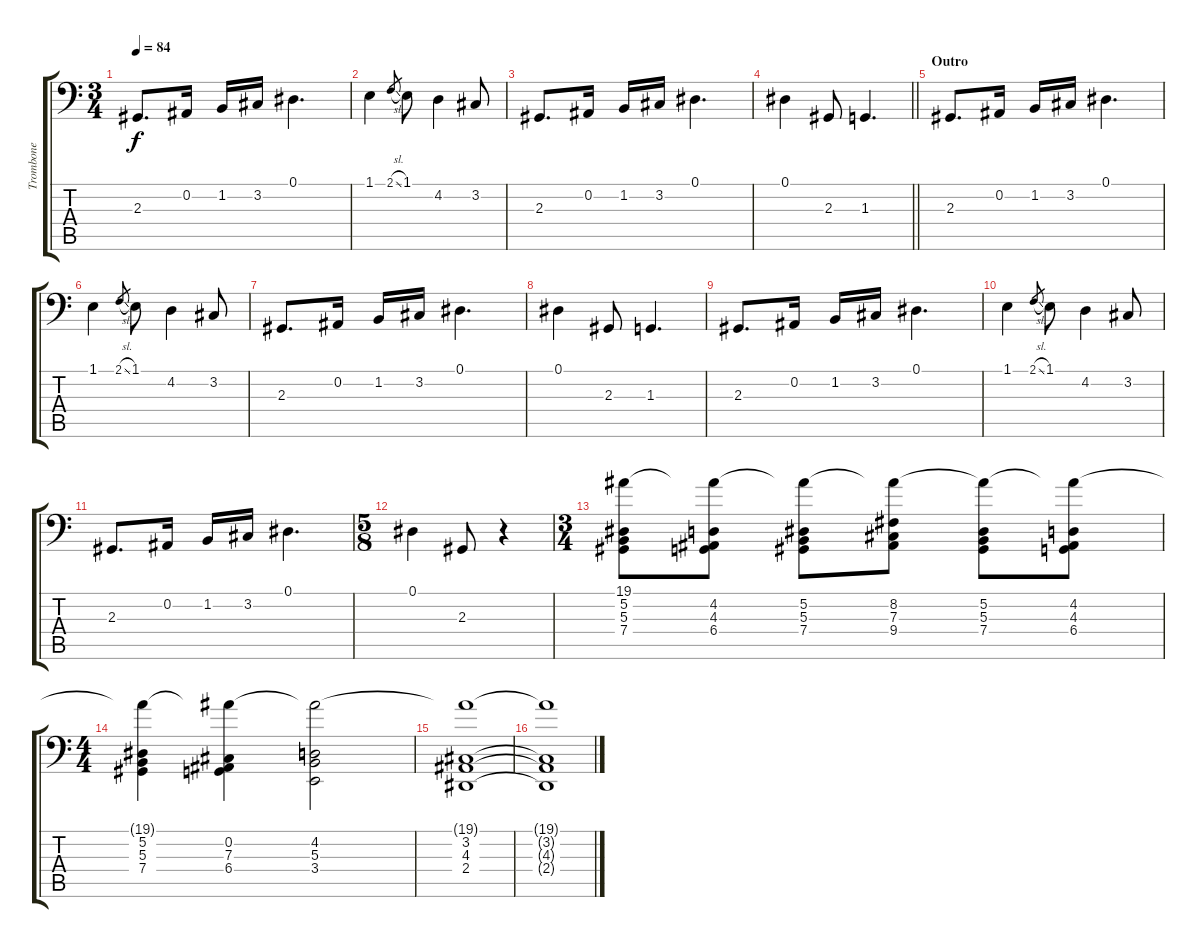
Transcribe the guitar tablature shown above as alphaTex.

\track ("Trombone" "Trombone") {instrument trombone}
\staff {score tabs}
\tuning (Eb3 Bb2 Gb2 Db2 Ab1 Eb1) {hide}
\ts (3 4)
\tempo 84
\clef f4
\ks c
2.3.8{d dy f} 0.2.16 1.2.16 3.2.16 0.1.4{d} |
1.1.4 2.1{sl}.8{gr} 1.1.8 4.2.4 3.2.8 |
2.3.8{d} 0.2.16 1.2.16 3.2.16 0.1.4{d} |
\barLineRight lightlight
0.1.4 2.3.8 1.3.4{d} |
\section ("" "Outro")
2.3.8{d} 0.2.16 1.2.16 3.2.16 0.1.4{d} |
1.1.4 2.1{sl}.8{gr} 1.1.8 4.2.4 3.2.8 |
2.3.8{d} 0.2.16 1.2.16 3.2.16 0.1.4{d} |
0.1.4 2.3.8 1.3.4{d} |
2.3.8{d} 0.2.16 1.2.16 3.2.16 0.1.4{d} |
1.1.4 2.1{sl}.8{gr} 1.1.8 4.2.4 3.2.8 |
2.3.8{d} 0.2.16 1.2.16 3.2.16 0.1.4{d} |
\ts (5 8)
0.1.4 2.3.8 r.4{volume 10} |
\ts (3 4)
(19.1 5.2 5.3 7.4).8{volume 13} (19.1{t} 4.2 4.3 6.4).8 (19.1{t} 5.2 5.3 7.4).8 (19.1{t} 8.2 7.3 9.4).8 (19.1{t} 5.2 5.3 7.4).8 (19.1{t} 4.2 4.3 6.4).8 |
\ts (4 4)
(19.1{t} 5.2 5.3 7.4).4 (19.1{t} 0.2 7.3 6.4).4 (19.1{t} 4.2 5.3 3.4).2 |
(19.1{t} 3.2 4.3 2.4).1{volume 4} |
(19.1{t} 3.2{t} 4.3{t} 2.4{t}).1
